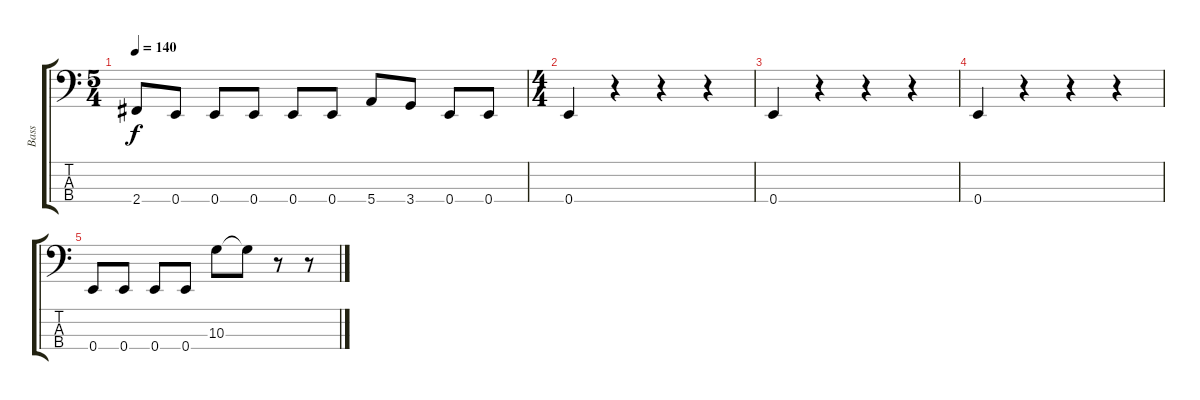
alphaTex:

\track ("Bass" "Bass") {instrument electricbassfinger}
\staff {score tabs}
\tuning (G2 D2 A1 E1) {hide}
\ts (5 4)
\tempo 140
\clef f4
\ks c
2.4.8{dy f} 0.4.8 0.4.8 0.4.8 0.4.8 0.4.8 5.4.8 3.4.8 0.4.8 0.4.8 |
\ts (4 4)
0.4.4 r.4 r.4 r.4 |
0.4.4 r.4 r.4 r.4 |
0.4.4 r.4 r.4 r.4 |
0.4.8 0.4.8 0.4.8 0.4.8 10.3.8 10.3{t}.8 r.8 r.8
